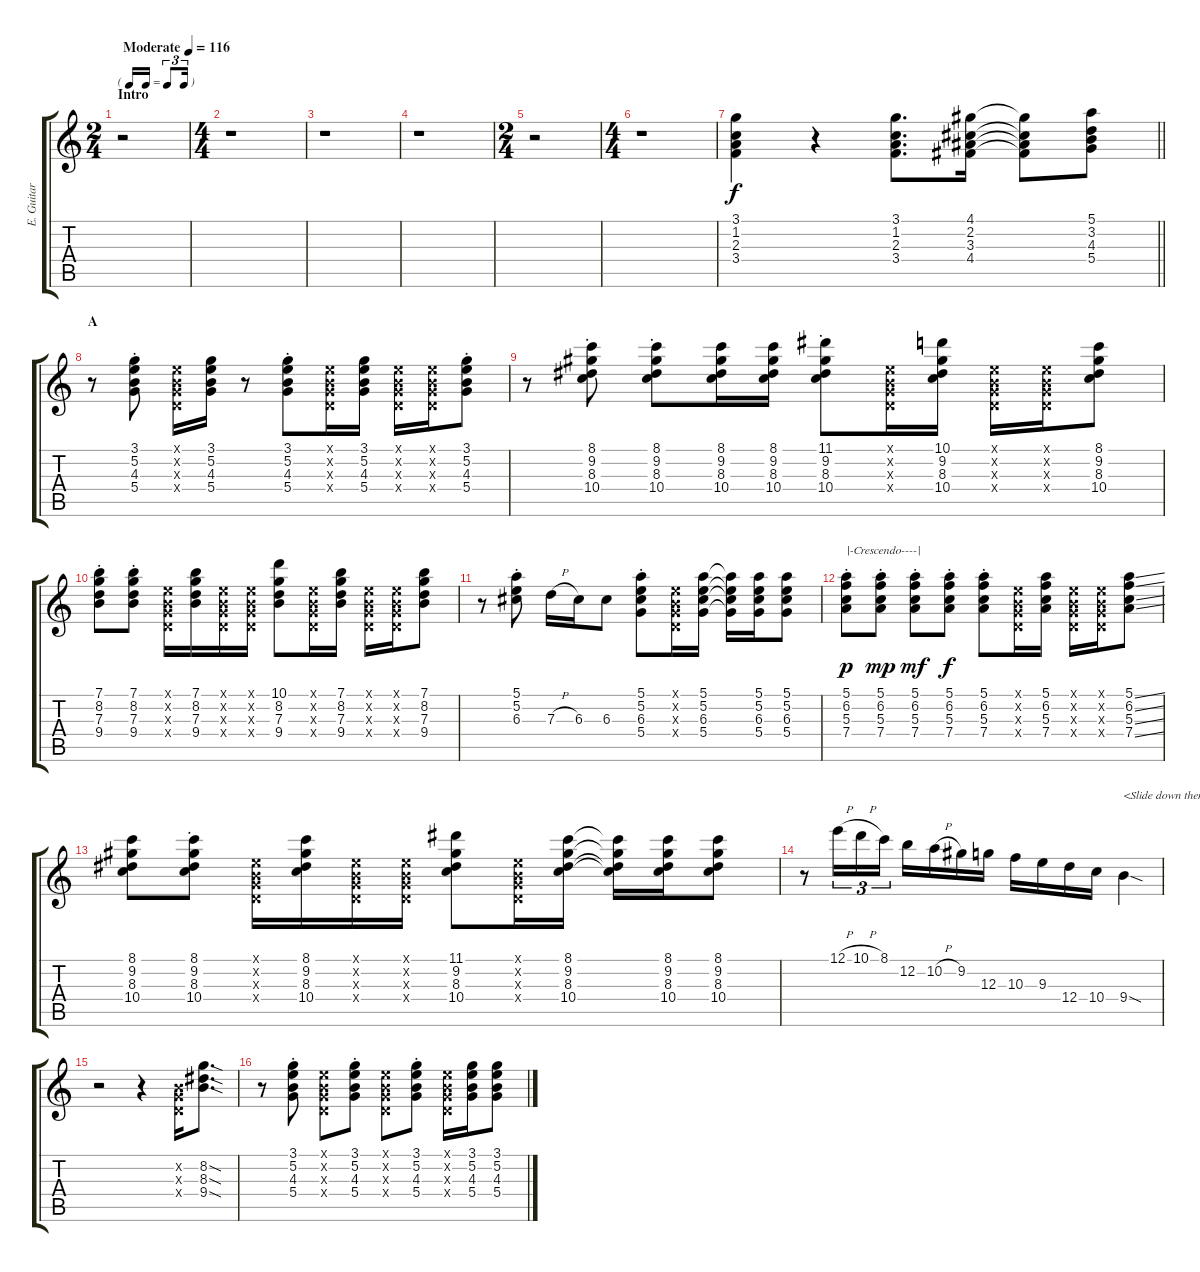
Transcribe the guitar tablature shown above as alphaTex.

\track ("E. Guitar" "E. Guitar") {instrument electricguitarjazz}
\staff {score tabs}
\tuning (E4 B3 G3 D3 A2 E2) {hide}
\ts (2 4)
\tf triplet16th
\section ("" "Intro")
\tempo (116 "Moderate")
\clef g2
\ks c
r.2{dy f instrument electricguitarjazz} |
\ts (4 4)
r.1 |
r.1 |
r.1 |
\ts (2 4)
r.2 |
\ts (4 4)
r.1 |
\barLineRight lightlight
(3.1 1.2 2.3 3.4).4 r.4 (3.1 1.2 2.3 3.4).8{d} (4.1 2.2 3.3 4.4).16 (4.1{t} 2.2{t} 3.3{t} 4.4{t}).8 (5.1 3.2 4.3 5.4).8 |
\section ("" "A")
r.8 (3.1{st} 5.2{st} 4.3{st} 5.4{st}).8 (0.1{x} 0.2{x} 0.3{x} 0.4{x}).16 (3.1 5.2 4.3 5.4).16 r.8 (3.1{st} 5.2{st} 4.3{st} 5.4{st}).8 (0.1{x} 0.2{x} 0.3{x} 0.4{x}).16 (3.1 5.2 4.3 5.4).16 (0.1{x} 0.2{x} 0.3{x} 0.4{x}).16 (0.1{x} 0.2{x} 0.3{x} 0.4{x}).16 (3.1{st} 5.2{st} 4.3{st} 5.4{st}).8 |
r.8 (8.1{st} 9.2{st} 8.3{st} 10.4{st}).8 (8.1{st} 9.2{st} 8.3{st} 10.4{st}).8 (8.1 9.2 8.3 10.4).16 (8.1 9.2 8.3 10.4).16 (11.1{st} 9.2{st} 8.3{st} 10.4{st}).8 (0.1{x} 0.2{x} 0.3{x} 0.4{x}).16 (10.1 9.2 8.3 10.4).16 (0.1{x} 0.2{x} 0.3{x} 0.4{x}).16 (0.1{x} 0.2{x} 0.3{x} 0.4{x}).16 (8.1 9.2 8.3 10.4).8 |
(7.1{st} 8.2{st} 7.3{st} 9.4{st}).8 (7.1{st} 8.2{st} 7.3{st} 9.4{st}).8 (0.1{x} 0.2{x} 0.3{x} 0.4{x}).16 (7.1 8.2 7.3 9.4).16 (0.1{x} 0.2{x} 0.3{x} 0.4{x}).16 (0.1{x} 0.2{x} 0.3{x} 0.4{x}).16 (10.1 8.2 7.3 9.4).8 (0.1{x} 0.2{x} 0.3{x} 0.4{x}).16 (7.1 8.2 7.3 9.4).16 (0.1{x} 0.2{x} 0.3{x} 0.4{x}).16 (0.1{x} 0.2{x} 0.3{x} 0.4{x}).16 (7.1 8.2 7.3 9.4).8 |
r.8 (5.1{st} 5.2{st} 6.3{st}).8 7.3{h}.16 6.3.16 6.3.8 (5.1{st} 5.2{st} 6.3{st} 5.4{st}).8 (0.1{x} 0.2{x} 0.3{x} 0.4{x}).16 (5.1 5.2 6.3 5.4).16 (5.1{t} 5.2{t} 6.3{t} 5.4{t}).16 (5.1 5.2 6.3 5.4).16 (5.1 5.2 6.3 5.4).8 |
(5.1{st} 6.2{st} 5.3{st} 7.4{st}).8{txt "|-Crescendo----|" dy p} (5.1{st} 6.2{st} 5.3{st} 7.4{st}).8{dy mp} (5.1{st} 6.2{st} 5.3{st} 7.4{st}).8{dy mf} (5.1{st} 6.2{st} 5.3{st} 7.4{st}).8{dy f} (5.1{st} 6.2{st} 5.3{st} 7.4{st}).8 (0.1{x} 0.2{x} 0.3{x} 0.4{x}).16 (5.1 6.2 5.3 7.4).16 (0.1{x} 0.2{x} 0.3{x} 0.4{x}).16 (0.1{x} 0.2{x} 0.3{x} 0.4{x}).16 (5.1{ss} 6.2{ss} 5.3{ss} 7.4{ss}).8 |
(8.1 9.2 8.3 10.4).8 (8.1{st} 9.2{st} 8.3{st} 10.4{st}).8 (0.1{x} 0.2{x} 0.3{x} 0.4{x}).16 (8.1 9.2 8.3 10.4).16 (0.1{x} 0.2{x} 0.3{x} 0.4{x}).16 (0.1{x} 0.2{x} 0.3{x} 0.4{x}).16 (11.1 9.2 8.3 10.4).8 (0.1{x} 0.2{x} 0.3{x} 0.4{x}).16 (8.1 9.2 8.3 10.4).16 (8.1{t} 9.2{t} 8.3{t} 10.4{t}).16 (8.1 9.2 8.3 10.4).16 (8.1 9.2 8.3 10.4).8 |
r.8 12.1{h}.16{tu (3 2)} 10.1{h}.16{tu (3 2)} 8.1.16{tu (3 2)} 12.2.16 10.2{h}.16 9.2.16 12.3.16 10.3.16 9.3.16 12.4.16 10.4.16 9.4{sod}.4{txt "<Slide down then up>"} |
r.2 r.4 (0.2{x} 0.3{x} 0.4{x}).16 (8.2{sod} 8.3{sod} 9.4{sod}).8{d} |
r.8 (3.1{st} 5.2{st} 4.3{st} 5.4{st}).8 (0.1{x} 0.2{x} 0.3{x} 0.4{x}).8 (3.1{st} 5.2{st} 4.3{st} 5.4{st}).8 (0.1{x} 0.2{x} 0.3{x} 0.4{x}).8 (3.1{st} 5.2{st} 4.3{st} 5.4{st}).8 (0.1{x} 0.2{x} 0.3{x} 0.4{x}).16 (3.1 5.2 4.3 5.4).16 (3.1 5.2 4.3 5.4).8
